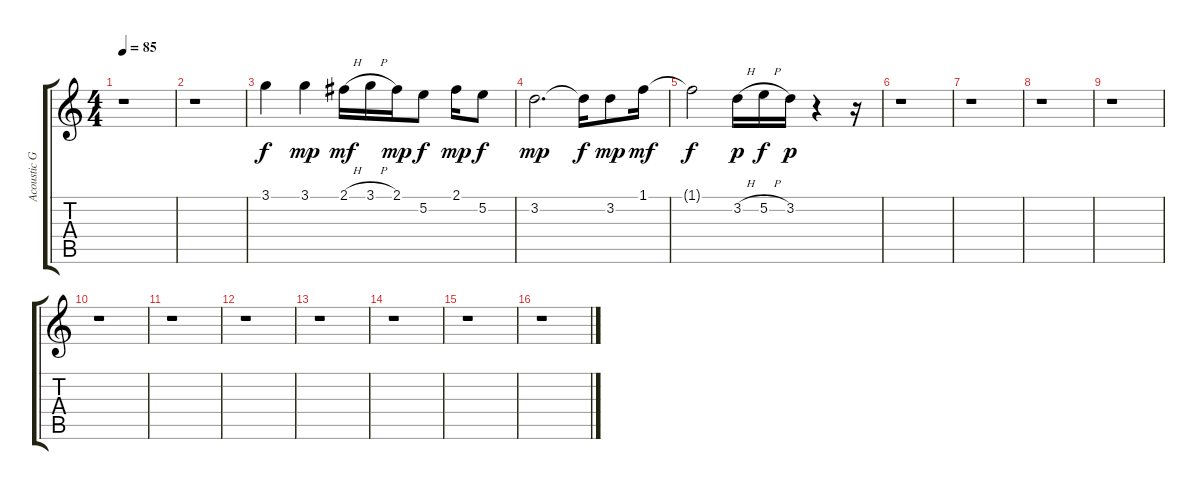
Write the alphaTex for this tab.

\track ("Acoustic Guitar II" "Acoustic G") {instrument acousticguitarsteel}
\staff {score tabs}
\tuning (E4 B3 G3 D3 A2 E2) {hide}
\ts (4 4)
\tempo 85
\clef g2
\ks c
r.1{dy p} |
r.1 |
3.1.4{dy f} 3.1.4{dy mp} 2.1{h}.16{dy mf} 3.1{h}.16 2.1.16{dy mp} 5.2.8{dy f} 2.1.16{dy mp} 5.2.8{dy f} |
3.2.2{d dy mp} 3.2{t}.16{dy f} 3.2.8{dy mp} 1.1.16{dy mf} |
1.1{t}.2{dy f} 3.2{h}.16{dy p} 5.2{h}.16{dy f} 3.2.16{dy p} r.4 r.16 |
r.1 |
r.1 |
r.1 |
r.1 |
r.1 |
r.1 |
r.1 |
r.1 |
r.1 |
r.1 |
r.1
